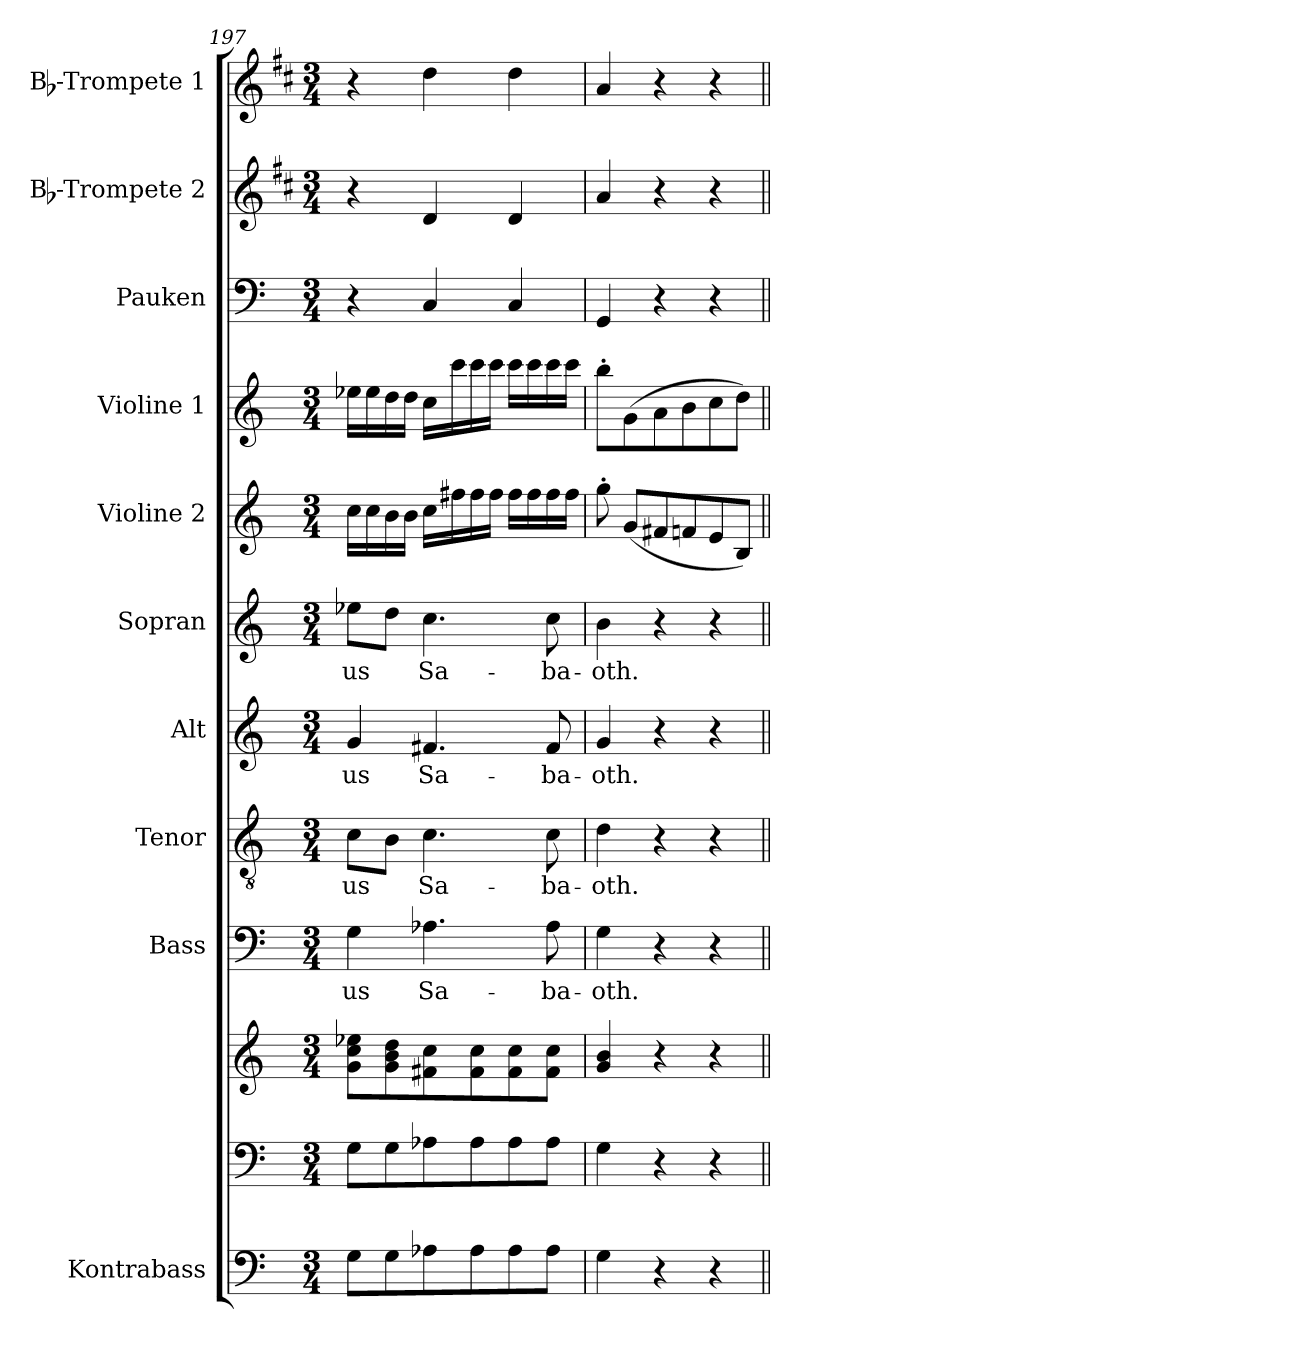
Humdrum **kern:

**kern	**kern	**kern	**kern	**text	**kern	**text	**kern	**text	**kern	**text	**kern	**kern	**kern	**kern	**kern
*part11	*part10	*part10	*part9	*part9	*part8	*part8	*part7	*part7	*part6	*part6	*part5	*part4	*part3	*part2	*part1
*staff12	*staff11	*staff10	*staff9	*staff9	*staff8	*staff8	*staff7	*staff7	*staff6	*staff6	*staff5	*staff4	*staff3	*staff2	*staff1
*I"Kontrabass	*	*	*I"Bass	*	*I"Tenor	*	*I"Alt	*	*I"Sopran	*	*I"Violine 2	*I"Violine 1	*I"Pauken	*I"Bb-Trompete 2	*I"Bb-Trompete 1
*I'Kb.	*	*	*I'B.	*	*I'T.	*	*I'A.	*	*I'S.	*	*I'Vl. 2	*I'Vl. 1	*I'Pk.	*I'Bb Trp. 2	*I'Bb Trp. 1
*clefF4	*clefF4	*clefG2	*clefF4	*	*clefGv2	*	*clefG2	*	*clefG2	*	*clefG2	*clefG2	*clefF4	*clefG2	*clefG2
*ITrd7c12	*	*	*	*	*	*	*	*	*	*	*	*	*	*ITrd1c2	*ITrd1c2
*k[]	*k[]	*k[]	*k[]	*	*k[]	*	*k[]	*	*k[]	*	*k[]	*k[]	*k[]	*k[]	*k[]
*C:	*C:	*C:	*C:	*	*C:	*	*C:	*	*C:	*	*C:	*C:	*C:	*C:	*C:
*M3/4	*M3/4	*M3/4	*M3/4	*	*M3/4	*	*M3/4	*	*M3/4	*	*M3/4	*M3/4	*M3/4	*M3/4	*M3/4
=197	=197	=197	=197	=197	=197	=197	=197	=197	=197	=197	=197	=197	=197	=197	=197
!	!	!	!	!LO:LY:b	!	!LO:LY:b	!	!LO:LY:b	!	!LO:LY:b	!	!	!	!	!
8GG\L	8G\L	8g\ 8cc\ 8ee-X\L	4G\	-us	8c\L	-us	4g/	-us	8ee-X\L	-us	16cc\LL	16ee-X\LL	4r	4r	4r
.	.	.	.	.	.	.	.	.	.	.	16cc\	16ee-\	.	.	.
8GG\	8G\	8g\ 8b\ 8dd\	.	.	8B\J	.	.	.	8dd\J	.	16b\	16dd\	.	.	.
.	.	.	.	.	.	.	.	.	.	.	16b\JJ	16dd\JJ	.	.	.
!	!	!	!	!LO:LY:b	!	!LO:LY:b	!	!LO:LY:b	!	!LO:LY:b	!	!	!	!	!
8AA-X\	8A-X\	8f#X\ 8cc\	4.A-X\	Sa-	4.c\	Sa-	4.f#X/	Sa-	4.cc\	Sa-	16cc\LL	16cc\LL	4C/	4c/	4cc\
.	.	.	.	.	.	.	.	.	.	.	16ff#X\	16ccc\	.	.	.
8AA-\	8A-\	8f#\ 8cc\	.	.	.	.	.	.	.	.	16ff#\	16ccc\	.	.	.
.	.	.	.	.	.	.	.	.	.	.	16ff#\JJ	16ccc\JJ	.	.	.
8AA-\	8A-\	8f#\ 8cc\	.	.	.	.	.	.	.	.	16ff#\LL	16ccc\LL	4C/	4c/	4cc\
.	.	.	.	.	.	.	.	.	.	.	16ff#\	16ccc\	.	.	.
!	!	!	!	!LO:LY:b	!	!LO:LY:b	!	!LO:LY:b	!	!LO:LY:b	!	!	!	!	!
8AA-\J	8A-\J	8f#\ 8cc\J	8A-\	-ba-	8c\	-ba-	8f#/	-ba-	8cc\	-ba-	16ff#\	16ccc\	.	.	.
.	.	.	.	.	.	.	.	.	.	.	16ff#\JJ	16ccc\JJ	.	.	.
=198	=198	=198	=198	=198	=198	=198	=198	=198	=198	=198	=198	=198	=198	=198	=198
!	!	!	!	!LO:LY:b	!	!LO:LY:b	!	!LO:LY:b	!	!LO:LY:b	!	!	!	!	!
4GG\	4G\	4g/ 4b/	4G\	-oth.	4d\	-oth.	4g/	-oth.	4b\	-oth.	8gg'>\	8bb'>\L	4GG/	4g/	4g/
.	.	.	.	.	.	.	.	.	.	.	(<8g/L	(>8g\	.	.	.
4r	4r	4r	4r	.	4r	.	4r	.	4r	.	8f#X/	8a\	4r	4r	4r
.	.	.	.	.	.	.	.	.	.	.	8fn/	8b\	.	.	.
4r	4r	4r	4r	.	4r	.	4r	.	4r	.	8e/	8cc\	4r	4r	4r
.	.	.	.	.	.	.	.	.	.	.	8B/J)	8dd\J)	.	.	.
=||	=||	=||	=||	=||	=||	=||	=||	=||	=||	=||	=||	=||	=||	=||	=||
*-	*-	*-	*-	*-	*-	*-	*-	*-	*-	*-	*-	*-	*-	*-	*-
